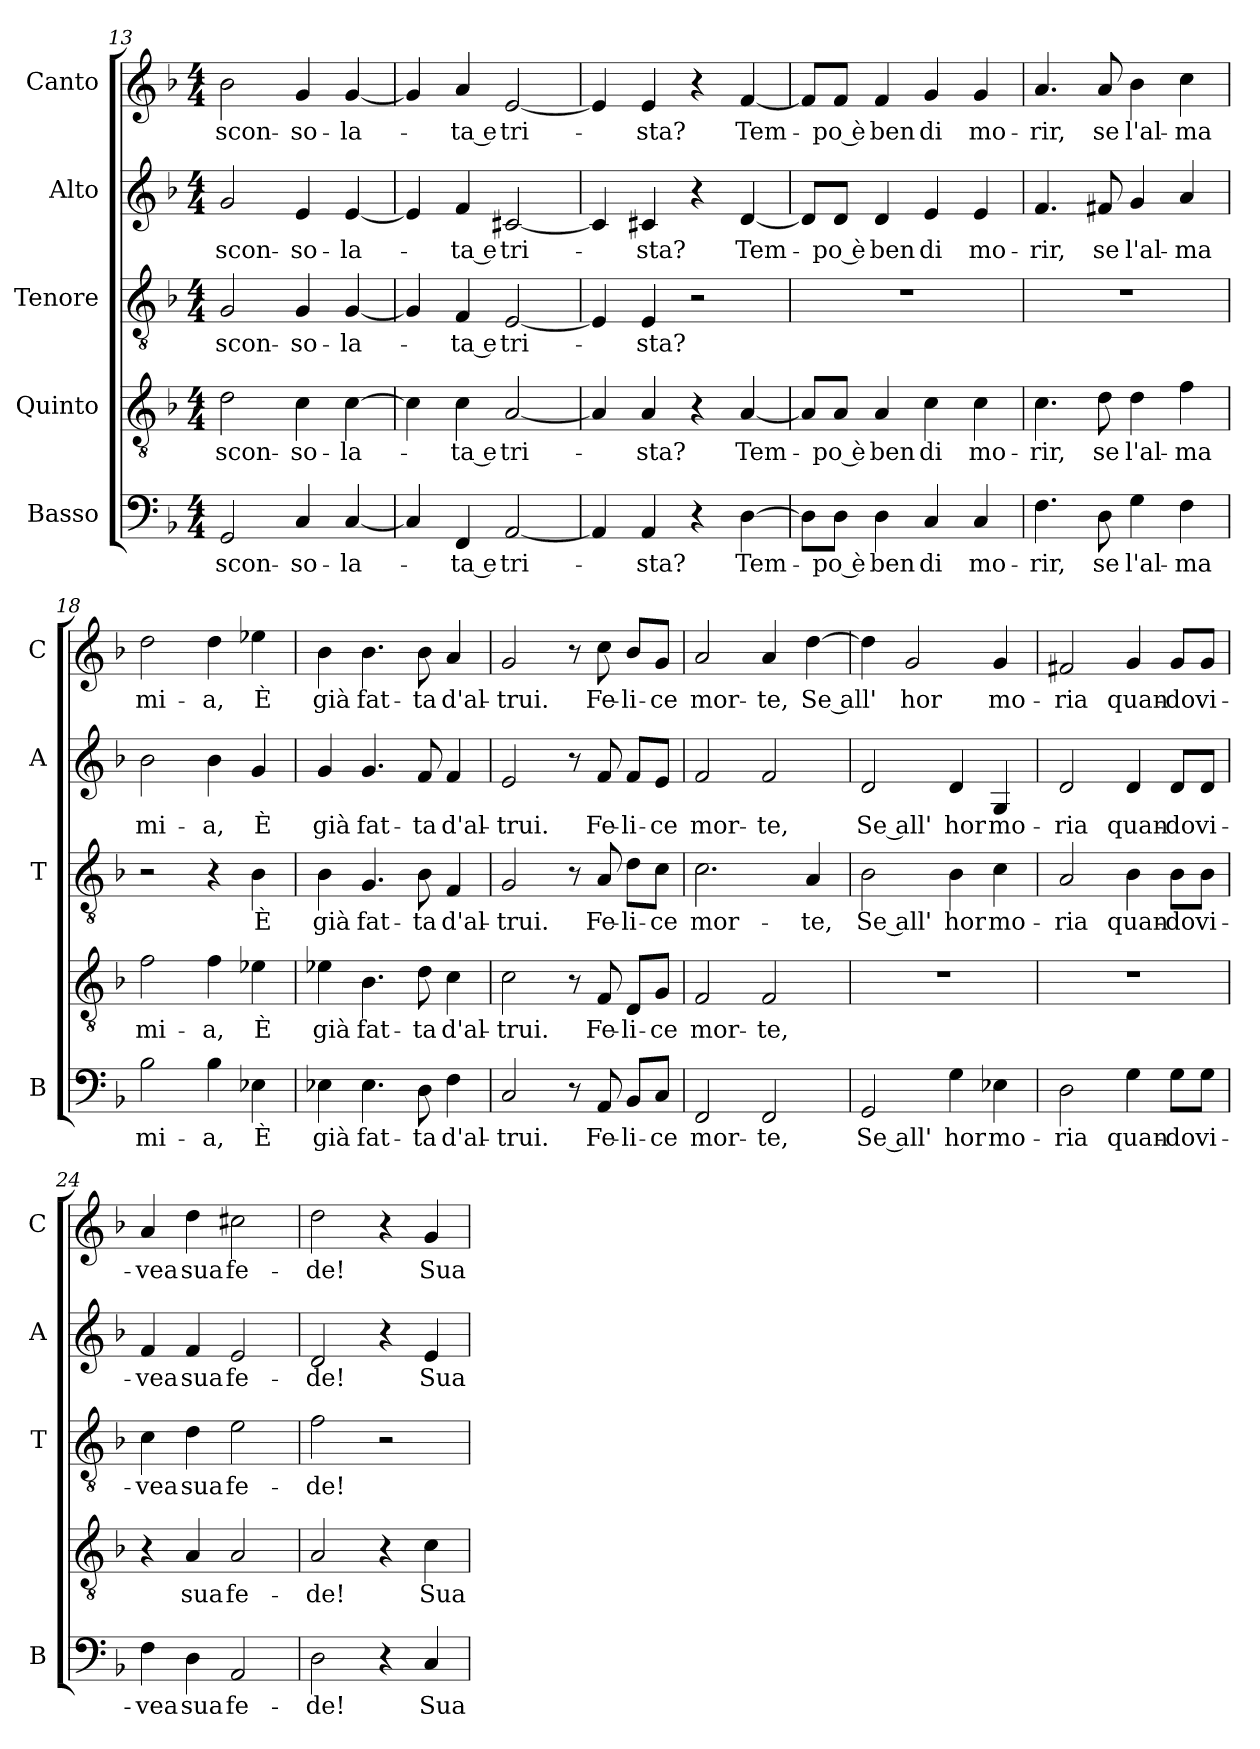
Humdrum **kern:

**kern	**text	**kern	**text	**kern	**text	**kern	**text	**kern	**text
*part5	*part5	*part4	*part4	*part3	*part3	*part2	*part2	*part1	*part1
*staff5	*staff5	*staff4	*staff4	*staff3	*staff3	*staff2	*staff2	*staff1	*staff1
*I"Basso	*	*I"Quinto	*	*I"Tenore	*	*I"Alto	*	*I"Canto	*
*I'B	*	*	*	*I'T	*	*I'A	*	*I'C	*
*clefF4	*	*clefGv2	*	*clefGv2	*	*clefG2	*	*clefG2	*
*k[b-]	*	*k[b-]	*	*k[b-]	*	*k[b-]	*	*k[b-]	*
*F:	*	*F:	*	*F:	*	*F:	*	*F:	*
*M4/4	*	*M4/4	*	*M4/4	*	*M4/4	*	*M4/4	*
=13	=13	=13	=13	=13	=13	=13	=13	=13	=13
!	!LO:LY:b	!	!LO:LY:b	!	!LO:LY:b	!	!LO:LY:b	!	!LO:LY:b
2GG/	scon-	2d\	scon-	2G/	scon-	2g/	scon-	2b-\	scon-
!	!LO:LY:b	!	!LO:LY:b	!	!LO:LY:b	!	!LO:LY:b	!	!LO:LY:b
4C/	-so-	4c\	-so-	4G/	-so-	4e/	-so-	4g/	-so-
!	!LO:LY:b	!	!LO:LY:b	!	!LO:LY:b	!	!LO:LY:b	!	!LO:LY:b
[4C/	-la-	[4c\	-la-	[4G/	-la-	[4e/	-la-	[4g/	-la-
=14	=14	=14	=14	=14	=14	=14	=14	=14	=14
4C/]	.	4c\]	.	4G/]	.	4e/]	.	4g/]	.
!	!LO:LY:b	!	!LO:LY:b	!	!LO:LY:b	!	!LO:LY:b	!	!LO:LY:b
4FF/	-ta e	4c\	-ta e	4F/	-ta e	4f/	-ta e	4a/	-ta e
!	!LO:LY:b	!	!LO:LY:b	!	!LO:LY:b	!	!LO:LY:b	!	!LO:LY:b
[2AA/	tri-	[2A/	tri-	[2E/	tri-	[2c#X/	tri-	[2e/	tri-
=15	=15	=15	=15	=15	=15	=15	=15	=15	=15
4AA/]	.	4A/]	.	4E/]	.	4c#/]	.	4e/]	.
!	!LO:LY:b	!	!LO:LY:b	!	!LO:LY:b	!	!LO:LY:b	!	!LO:LY:b
4AA/	-sta?	4A/	-sta?	4E/	-sta?	4c#X/	-sta?	4e/	-sta?
4r	.	4r	.	2r	.	4r	.	4r	.
!	!LO:LY:b	!	!LO:LY:b	!	!	!	!LO:LY:b	!	!LO:LY:b
[4D\	Tem-	[4A/	Tem-	.	.	[4d/	Tem-	[4f/	Tem-
!!LO:PB:g=z
=16	=16	=16	=16	=16	=16	=16	=16	=16	=16
8D\L]	.	8A/L]	.	1r	.	8d/L]	.	8f/L]	.
!	!LO:LY:b	!	!LO:LY:b	!	!	!	!LO:LY:b	!	!LO:LY:b
8D\J	-po è	8A/J	-po è	.	.	8d/J	-po è	8f/J	-po è
!	!LO:LY:b	!	!LO:LY:b	!	!	!	!LO:LY:b	!	!LO:LY:b
4D\	ben	4A/	ben	.	.	4d/	ben	4f/	ben
!	!LO:LY:b	!	!LO:LY:b	!	!	!	!LO:LY:b	!	!LO:LY:b
4C/	di	4c\	di	.	.	4e/	di	4g/	di
!	!LO:LY:b	!	!LO:LY:b	!	!	!	!LO:LY:b	!	!LO:LY:b
4C/	mo-	4c\	mo-	.	.	4e/	mo-	4g/	mo-
=17	=17	=17	=17	=17	=17	=17	=17	=17	=17
!	!LO:LY:b	!	!LO:LY:b	!	!	!	!LO:LY:b	!	!LO:LY:b
4.F\	-rir,	4.c\	-rir,	1r	.	4.f/	-rir,	4.a/	-rir,
!	!LO:LY:b	!	!LO:LY:b	!	!	!	!LO:LY:b	!	!LO:LY:b
8D\	se	8d\	se	.	.	8f#X/	se	8a/	se
!	!LO:LY:b	!	!LO:LY:b	!	!	!	!LO:LY:b	!	!LO:LY:b
4G\	l'al-	4d\	l'al-	.	.	4g/	l'al-	4b-\	l'al-
!	!LO:LY:b	!	!LO:LY:b	!	!	!	!LO:LY:b	!	!LO:LY:b
4F\	-ma	4f\	-ma	.	.	4a/	-ma	4cc\	-ma
=18	=18	=18	=18	=18	=18	=18	=18	=18	=18
!	!LO:LY:b	!	!LO:LY:b	!	!	!	!LO:LY:b	!	!LO:LY:b
2B-\	mi-	2f\	mi-	2r	.	2b-\	mi-	2dd\	mi-
!	!LO:LY:b	!	!LO:LY:b	!	!	!	!LO:LY:b	!	!LO:LY:b
4B-\	-a,	4f\	-a,	4r	.	4b-\	-a,	4dd\	-a,
!	!LO:LY:b	!	!LO:LY:b	!	!LO:LY:b	!	!LO:LY:b	!	!LO:LY:b
4E-X\	È	4e-X\	È	4B-\	È	4g/	È	4ee-X\	È
=19	=19	=19	=19	=19	=19	=19	=19	=19	=19
!	!LO:LY:b	!	!LO:LY:b	!	!LO:LY:b	!	!LO:LY:b	!	!LO:LY:b
4E-X\	già	4e-X\	già	4B-\	già	4g/	già	4b-\	già
!	!LO:LY:b	!	!LO:LY:b	!	!LO:LY:b	!	!LO:LY:b	!	!LO:LY:b
4.E-\	fat-	4.B-\	fat-	4.G/	fat-	4.g/	fat-	4.b-\	fat-
!	!LO:LY:b	!	!LO:LY:b	!	!LO:LY:b	!	!LO:LY:b	!	!LO:LY:b
8D\	-ta	8d\	-ta	8B-\	-ta	8f/	-ta	8b-\	-ta
!	!LO:LY:b	!	!LO:LY:b	!	!LO:LY:b	!	!LO:LY:b	!	!LO:LY:b
4F\	d'al-	4c\	d'al-	4F/	d'al-	4f/	d'al-	4a/	d'al-
=20	=20	=20	=20	=20	=20	=20	=20	=20	=20
!	!LO:LY:b	!	!LO:LY:b	!	!LO:LY:b	!	!LO:LY:b	!	!LO:LY:b
2C/	-trui.	2c\	-trui.	2G/	-trui.	2e/	-trui.	2g/	-trui.
8r	.	8r	.	8r	.	8r	.	8r	.
!	!LO:LY:b	!	!LO:LY:b	!	!LO:LY:b	!	!LO:LY:b	!	!LO:LY:b
8AA/	Fe-	8F/	Fe-	8A/	Fe-	8f/	Fe-	8cc\	Fe-
!	!LO:LY:b	!	!LO:LY:b	!	!LO:LY:b	!	!LO:LY:b	!	!LO:LY:b
8BB-/L	-li-	8D/L	-li-	8d\L	-li-	8f/L	-li-	8b-/L	-li-
!	!LO:LY:b	!	!LO:LY:b	!	!LO:LY:b	!	!LO:LY:b	!	!LO:LY:b
8C/J	-ce	8G/J	-ce	8c\J	-ce	8e/J	-ce	8g/J	-ce
=21	=21	=21	=21	=21	=21	=21	=21	=21	=21
!	!LO:LY:b	!	!LO:LY:b	!	!LO:LY:b	!	!LO:LY:b	!	!LO:LY:b
2FF/	mor-	2F/	mor-	2.c\	mor-	2f/	mor-	2a/	mor-
!	!LO:LY:b	!	!LO:LY:b	!	!	!	!LO:LY:b	!	!LO:LY:b
2FF/	-te,	2F/	-te,	.	.	2f/	-te,	4a/	-te,
!	!	!	!	!	!LO:LY:b	!	!	!	!LO:LY:b
.	.	.	.	4A/	-te,	.	.	[4dd\	Se all'
=22	=22	=22	=22	=22	=22	=22	=22	=22	=22
!	!LO:LY:b	!	!	!	!LO:LY:b	!	!LO:LY:b	!	!
2GG/	Se all'	1r	.	2B-\	Se all'	2d/	Se all'	4dd\]	.
!	!	!	!	!	!	!	!	!	!LO:LY:b
.	.	.	.	.	.	.	.	2g/	hor
!	!LO:LY:b	!	!	!	!LO:LY:b	!	!LO:LY:b	!	!
4G\	hor	.	.	4B-\	hor	4d/	hor	.	.
!	!LO:LY:b	!	!	!	!LO:LY:b	!	!LO:LY:b	!	!LO:LY:b
4E-X\	mo-	.	.	4c\	mo-	4G/	mo-	4g/	mo-
!!LO:LB:g=z
=23	=23	=23	=23	=23	=23	=23	=23	=23	=23
!	!LO:LY:b	!	!	!	!LO:LY:b	!	!LO:LY:b	!	!LO:LY:b
2D\	-ria	1r	.	2A/	-ria	2d/	-ria	2f#X/	-ria
!	!LO:LY:b	!	!	!	!LO:LY:b	!	!LO:LY:b	!	!LO:LY:b
4G\	quan-	.	.	4B-\	quan-	4d/	quan-	4g/	quan-
!	!LO:LY:b	!	!	!	!LO:LY:b	!	!LO:LY:b	!	!LO:LY:b
8G\L	-do	.	.	8B-\L	-do	8d/L	-do	8g/L	-do
!	!LO:LY:b	!	!	!	!LO:LY:b	!	!LO:LY:b	!	!LO:LY:b
8G\J	vi-	.	.	8B-\J	vi-	8d/J	vi-	8g/J	vi-
=24	=24	=24	=24	=24	=24	=24	=24	=24	=24
!	!LO:LY:b	!	!	!	!LO:LY:b	!	!LO:LY:b	!	!LO:LY:b
4F\	-vea	4r	.	4c\	-vea	4f/	-vea	4a/	-vea
!	!LO:LY:b	!	!LO:LY:b	!	!LO:LY:b	!	!LO:LY:b	!	!LO:LY:b
4D\	sua	4A/	sua	4d\	sua	4f/	sua	4dd\	sua
!	!LO:LY:b	!	!LO:LY:b	!	!LO:LY:b	!	!LO:LY:b	!	!LO:LY:b
2AA/	fe-	2A/	fe-	2e\	fe-	2e/	fe-	2cc#X\	fe-
=25	=25	=25	=25	=25	=25	=25	=25	=25	=25
!	!LO:LY:b	!	!LO:LY:b	!	!LO:LY:b	!	!LO:LY:b	!	!LO:LY:b
2D\	-de!	2A/	-de!	2f\	-de!	2d/	-de!	2dd\	-de!
4r	.	4r	.	2r	.	4r	.	4r	.
!	!LO:LY:b	!	!LO:LY:b	!	!	!	!LO:LY:b	!	!LO:LY:b
4C/	Sua	4c\	Sua	.	.	4e/	Sua	4g/	Sua
=	=	=	=	=	=	=	=	=	=
*-	*-	*-	*-	*-	*-	*-	*-	*-	*-
